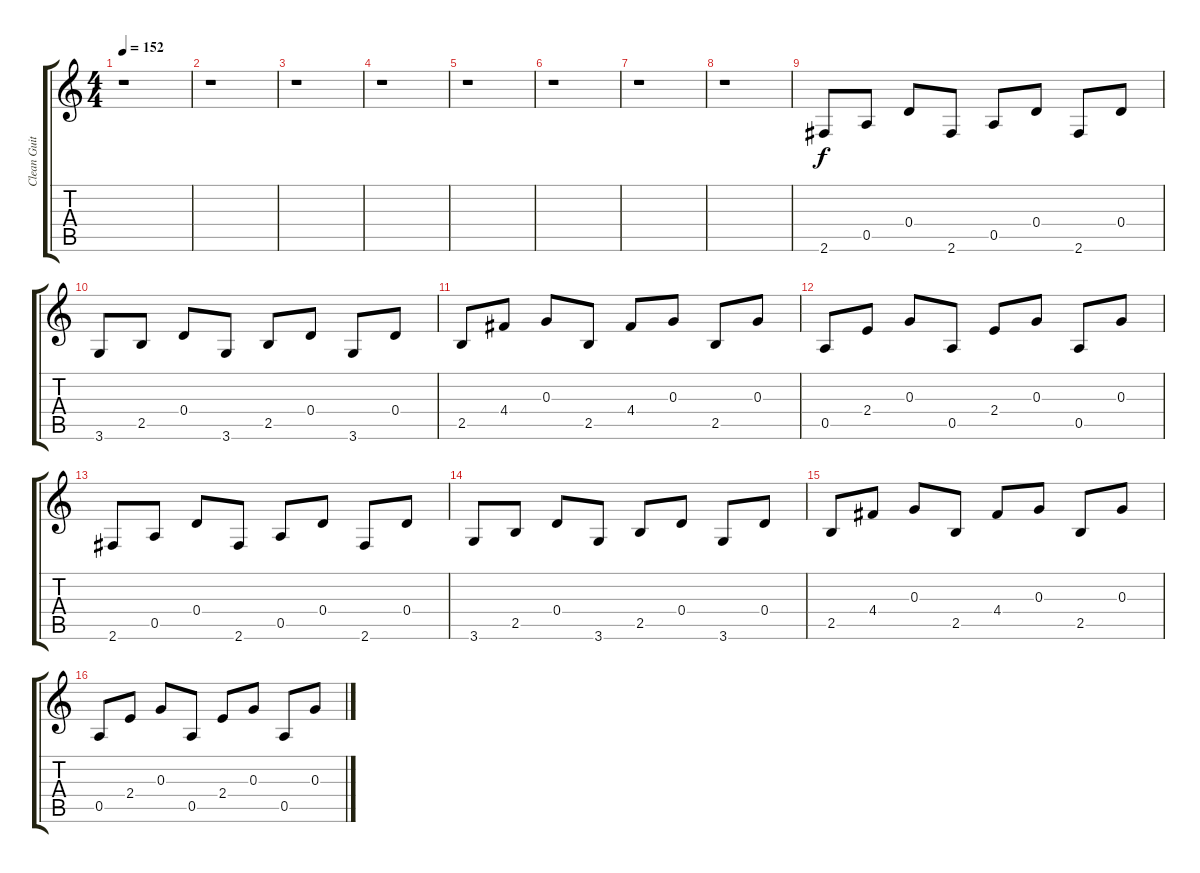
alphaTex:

\track ("Clean Guitar" "Clean Guit") {instrument electricguitarclean}
\staff {score tabs}
\tuning (E4 B3 G3 D3 A2 E2) {hide}
\ts (4 4)
\tempo 152
\clef g2
\ks c
r.1{dy f} |
r.1 |
r.1 |
r.1 |
r.1 |
r.1 |
r.1 |
r.1 |
2.6.8 0.5.8 0.4.8 2.6.8 0.5.8 0.4.8 2.6.8 0.4.8 |
3.6.8 2.5.8 0.4.8 3.6.8 2.5.8 0.4.8 3.6.8 0.4.8 |
2.5.8 4.4.8 0.3.8 2.5.8 4.4.8 0.3.8 2.5.8 0.3.8 |
0.5.8 2.4.8 0.3.8 0.5.8 2.4.8 0.3.8 0.5.8 0.3.8 |
2.6.8 0.5.8 0.4.8 2.6.8 0.5.8 0.4.8 2.6.8 0.4.8 |
3.6.8 2.5.8 0.4.8 3.6.8 2.5.8 0.4.8 3.6.8 0.4.8 |
2.5.8 4.4.8 0.3.8 2.5.8 4.4.8 0.3.8 2.5.8 0.3.8 |
0.5.8 2.4.8 0.3.8 0.5.8 2.4.8 0.3.8 0.5.8 0.3.8
